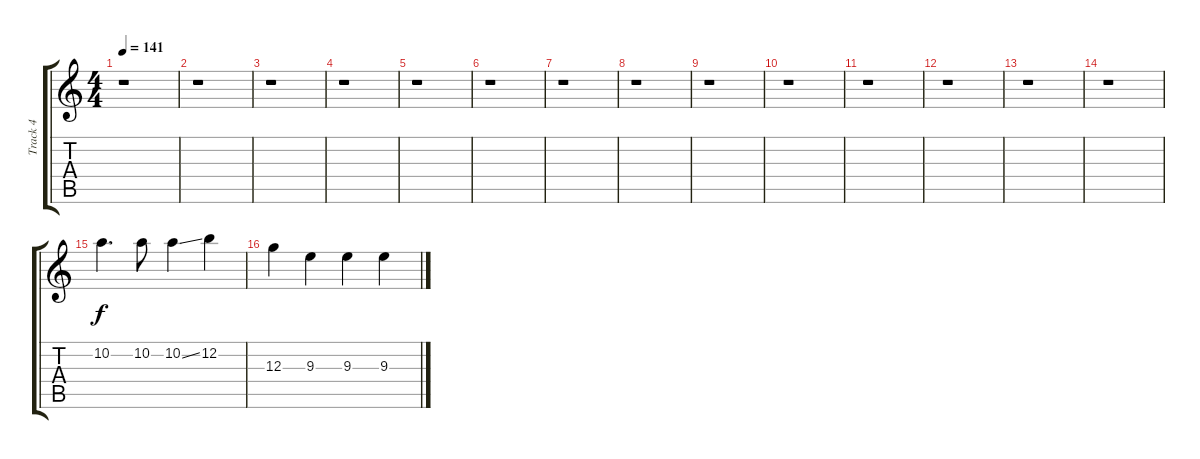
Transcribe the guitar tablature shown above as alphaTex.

\track ("Track 4" "Track 4") {instrument distortionguitar}
\staff {score tabs}
\tuning (E4 B3 G3 D3 A2 D2) {hide}
\ts (4 4)
\tempo 141
\clef g2
\ks c
r.1{dy f} |
r.1 |
r.1 |
r.1 |
r.1 |
r.1 |
r.1 |
r.1 |
r.1 |
r.1 |
r.1 |
r.1 |
r.1 |
r.1 |
10.2.4{d} 10.2.8 10.2{ss}.4 12.2.4 |
12.3.4 9.3.4 9.3.4 9.3.4
